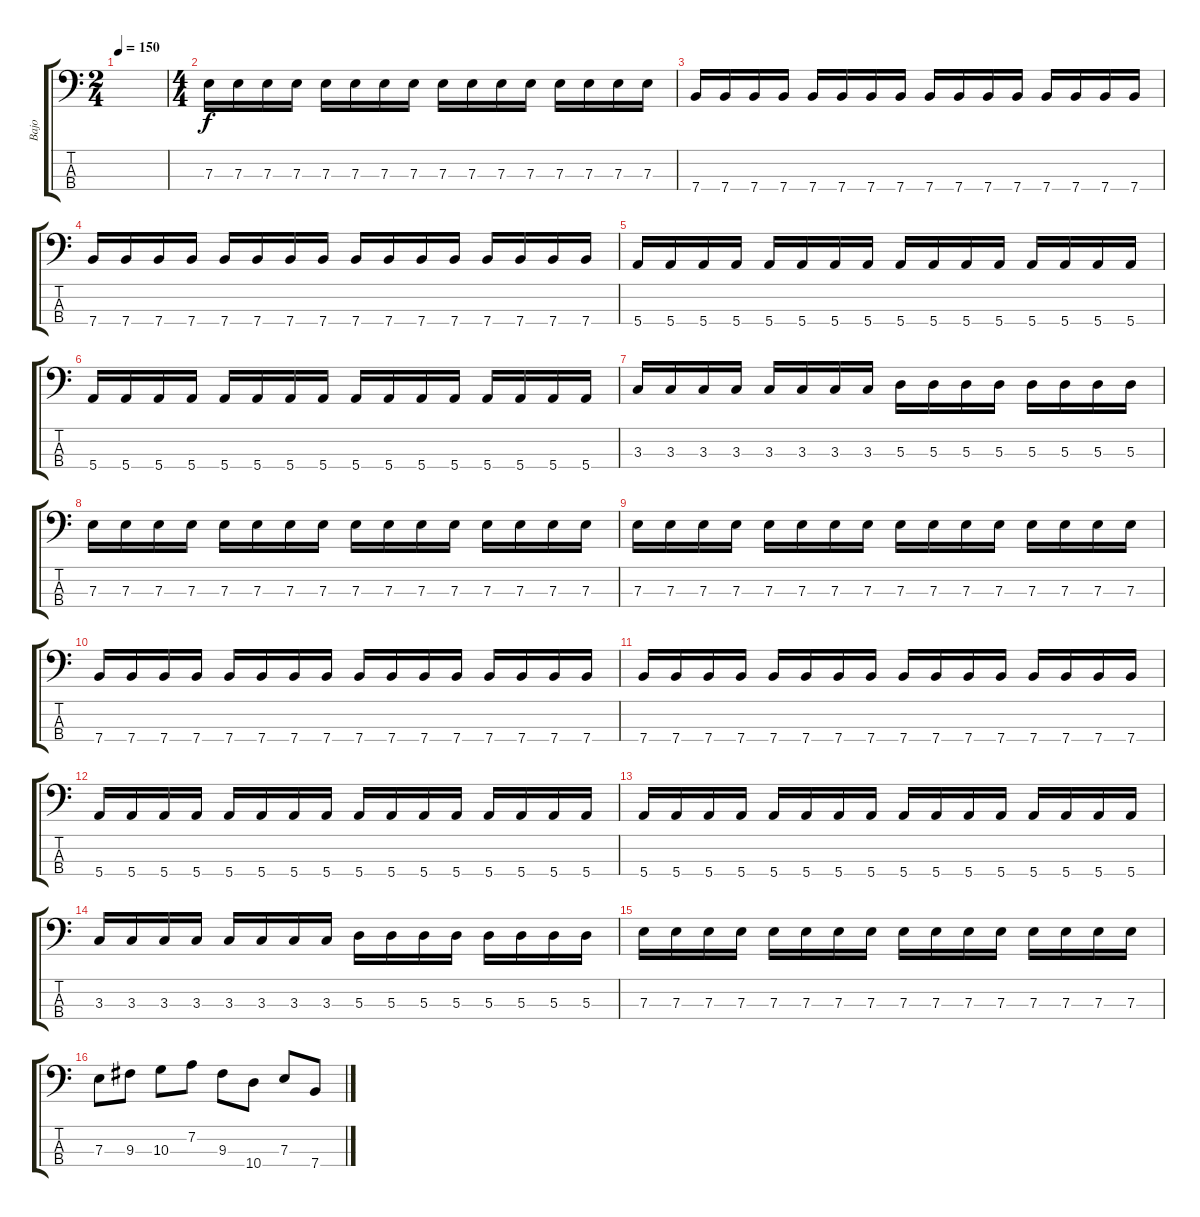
\track ("Bajo" "Bajo") {instrument electricbassfinger}
\staff {score tabs}
\tuning (G2 D2 A1 E1) {hide}
\ts (2 4)
\tempo 150
\clef f4
\ks c
|
\ts (4 4)
7.3.16 7.3.16 7.3.16 7.3.16 7.3.16 7.3.16 7.3.16 7.3.16 7.3.16 7.3.16 7.3.16 7.3.16 7.3.16 7.3.16 7.3.16 7.3.16 |
7.4.16 7.4.16 7.4.16 7.4.16 7.4.16 7.4.16 7.4.16 7.4.16 7.4.16 7.4.16 7.4.16 7.4.16 7.4.16 7.4.16 7.4.16 7.4.16 |
7.4.16 7.4.16 7.4.16 7.4.16 7.4.16 7.4.16 7.4.16 7.4.16 7.4.16 7.4.16 7.4.16 7.4.16 7.4.16 7.4.16 7.4.16 7.4.16 |
5.4.16 5.4.16 5.4.16 5.4.16 5.4.16 5.4.16 5.4.16 5.4.16 5.4.16 5.4.16 5.4.16 5.4.16 5.4.16 5.4.16 5.4.16 5.4.16 |
5.4.16 5.4.16 5.4.16 5.4.16 5.4.16 5.4.16 5.4.16 5.4.16 5.4.16 5.4.16 5.4.16 5.4.16 5.4.16 5.4.16 5.4.16 5.4.16 |
3.3.16 3.3.16 3.3.16 3.3.16 3.3.16 3.3.16 3.3.16 3.3.16 5.3.16 5.3.16 5.3.16 5.3.16 5.3.16 5.3.16 5.3.16 5.3.16 |
7.3.16 7.3.16 7.3.16 7.3.16 7.3.16 7.3.16 7.3.16 7.3.16 7.3.16 7.3.16 7.3.16 7.3.16 7.3.16 7.3.16 7.3.16 7.3.16 |
7.3.16 7.3.16 7.3.16 7.3.16 7.3.16 7.3.16 7.3.16 7.3.16 7.3.16 7.3.16 7.3.16 7.3.16 7.3.16 7.3.16 7.3.16 7.3.16 |
7.4.16 7.4.16 7.4.16 7.4.16 7.4.16 7.4.16 7.4.16 7.4.16 7.4.16 7.4.16 7.4.16 7.4.16 7.4.16 7.4.16 7.4.16 7.4.16 |
7.4.16 7.4.16 7.4.16 7.4.16 7.4.16 7.4.16 7.4.16 7.4.16 7.4.16 7.4.16 7.4.16 7.4.16 7.4.16 7.4.16 7.4.16 7.4.16 |
5.4.16 5.4.16 5.4.16 5.4.16 5.4.16 5.4.16 5.4.16 5.4.16 5.4.16 5.4.16 5.4.16 5.4.16 5.4.16 5.4.16 5.4.16 5.4.16 |
5.4.16 5.4.16 5.4.16 5.4.16 5.4.16 5.4.16 5.4.16 5.4.16 5.4.16 5.4.16 5.4.16 5.4.16 5.4.16 5.4.16 5.4.16 5.4.16 |
3.3.16 3.3.16 3.3.16 3.3.16 3.3.16 3.3.16 3.3.16 3.3.16 5.3.16 5.3.16 5.3.16 5.3.16 5.3.16 5.3.16 5.3.16 5.3.16 |
7.3.16 7.3.16 7.3.16 7.3.16 7.3.16 7.3.16 7.3.16 7.3.16 7.3.16 7.3.16 7.3.16 7.3.16 7.3.16 7.3.16 7.3.16 7.3.16 |
7.3.8 9.3.8 10.3.8 7.2.8 9.3.8 10.4.8 7.3.8 7.4.8
